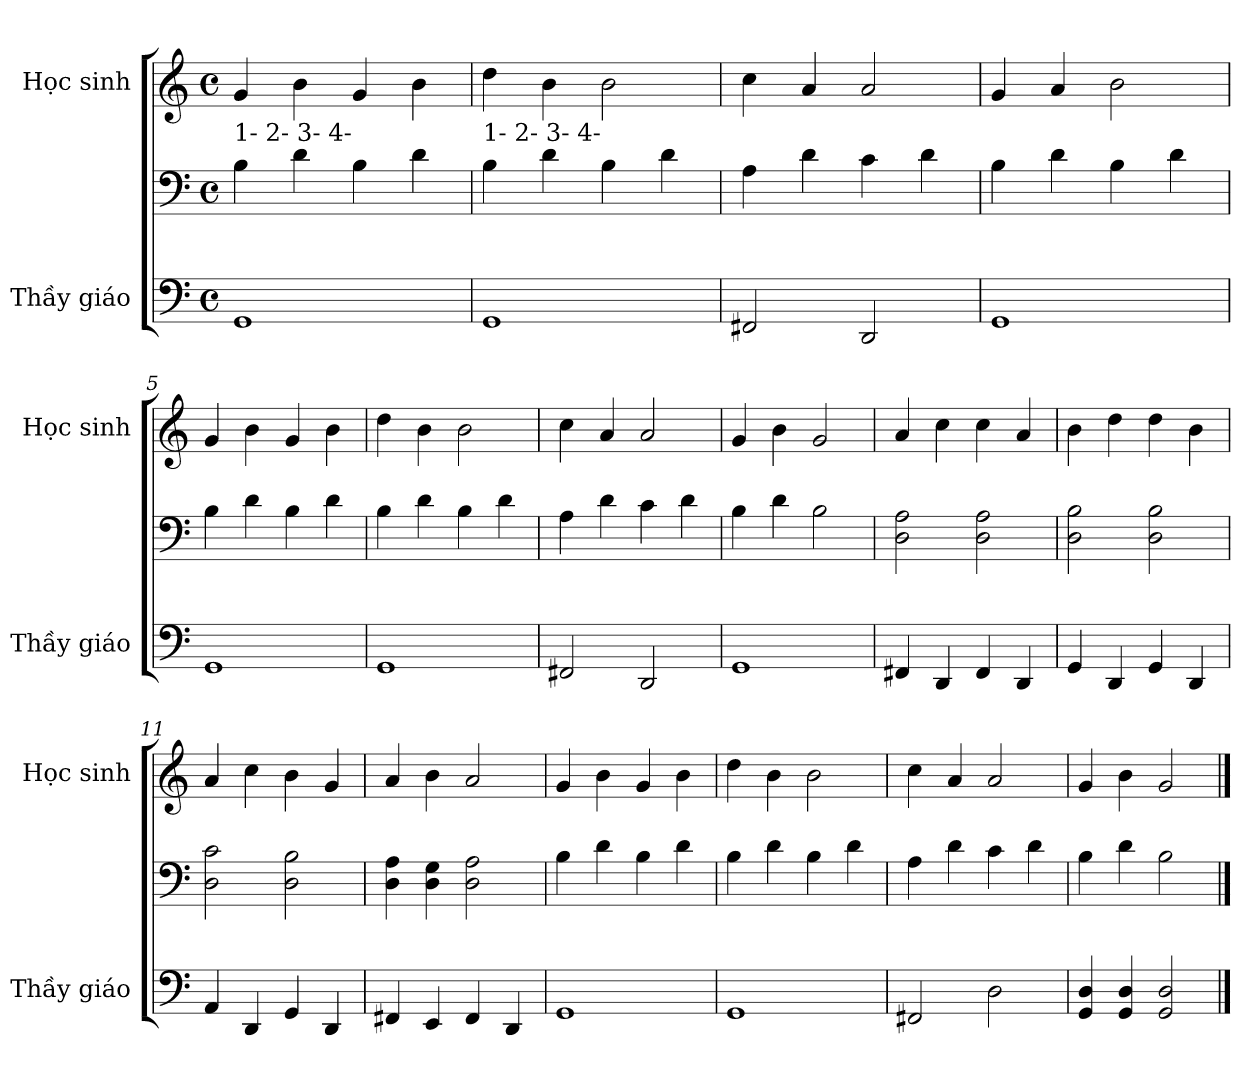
**kern	**kern	**kern
*part2	*part2	*part1
*staff3	*staff2	*staff1
*I"Thầy giáo	*	*I"Học sinh
*I'Thầy giáo	*	*I'Học sinh
*clefF4	*clefF4	*clefG2
*k[]	*k[]	*k[]
*M4/4	*M4/4	*M4/4
*met(c)	*met(c)	*met(c)
=1	=1	=1
!	!LO:TX:a:t=1- 2- 3- 4-	!
1GG	4B\	4g/
.	4d\	4b\
.	4B\	4g/
.	4d\	4b\
=2	=2	=2
!	!LO:TX:a:t=1- 2- 3- 4-	!
1GG	4B\	4dd\
.	4d\	4b\
.	4B\	2b\
.	4d\	.
=3	=3	=3
2FF#X/	4A\	4cc\
.	4d\	4a/
2DD/	4c\	2a/
.	4d\	.
=4	=4	=4
1GG	4B\	4g/
.	4d\	4a/
.	4B\	2b\
.	4d\	.
=5	=5	=5
1GG	4B\	4g/
.	4d\	4b\
.	4B\	4g/
.	4d\	4b\
=6	=6	=6
1GG	4B\	4dd\
.	4d\	4b\
.	4B\	2b\
.	4d\	.
!!LO:LB:g=z
=7	=7	=7
2FF#X/	4A\	4cc\
.	4d\	4a/
2DD/	4c\	2a/
.	4d\	.
=8	=8	=8
1GG	4B\	4g/
.	4d\	4b\
.	2B\	2g/
=9	=9	=9
4FF#X/	2D\ 2A\	4a/
4DD/	.	4cc\
4FF#/	2D\ 2A\	4cc\
4DD/	.	4a/
=10	=10	=10
4GG/	2D\ 2B\	4b\
4DD/	.	4dd\
4GG/	2D\ 2B\	4dd\
4DD/	.	4b\
=11	=11	=11
4AA/	2D\ 2c\	4a/
4DD/	.	4cc\
4GG/	2D\ 2B\	4b\
4DD/	.	4g/
=12	=12	=12
4FF#X/	4D\ 4A\	4a/
4EE/	4D\ 4G\	4b\
4FF#/	2D\ 2A\	2a/
4DD/	.	.
=13	=13	=13
1GG	4B\	4g/
.	4d\	4b\
.	4B\	4g/
.	4d\	4b\
!!LO:LB:g=z
=14	=14	=14
1GG	4B\	4dd\
.	4d\	4b\
.	4B\	2b\
.	4d\	.
=15	=15	=15
2FF#X/	4A\	4cc\
.	4d\	4a/
2D\	4c\	2a/
.	4d\	.
=16	=16	=16
4GG/ 4D/	4B\	4g/
4GG/ 4D/	4d\	4b\
2GG/ 2D/	2B\	2g/
==	==	==
*-	*-	*-
